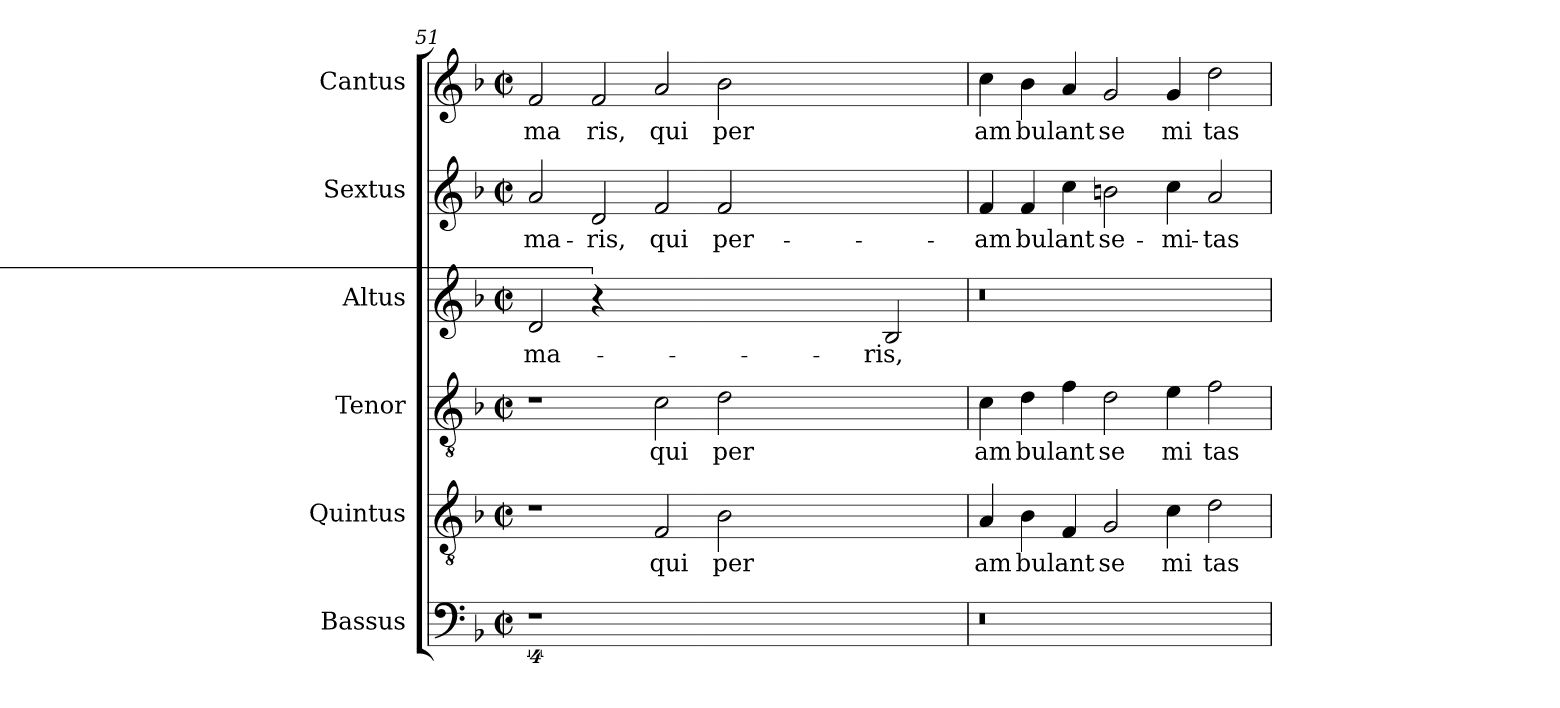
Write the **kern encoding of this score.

**kern	**kern	**text	**kern	**text	**kern	**text	**kern	**text	**kern	**text
*part6	*part5	*part5	*part4	*part4	*part3	*part3	*part2	*part2	*part1	*part1
*staff6	*staff5	*staff5	*staff4	*staff4	*staff3	*staff3	*staff2	*staff2	*staff1	*staff1
*I"Bassus	*I"Quintus	*	*I"Tenor	*	*I"Altus	*	*I"Sextus	*	*I"Cantus	*
!!LO:LB:g=z
*clefF4	*clefGv2	*	*clefGv2	*	*clefG2	*	*clefG2	*	*clefG2	*
*k[b-]	*k[b-]	*	*k[b-]	*	*k[b-]	*	*k[b-]	*	*k[b-]	*
*F:	*F:	*	*F:	*	*F:	*	*F:	*	*F:	*
*M2/2	*M2/2	*	*M2/2	*	*M2/2	*	*M2/2	*	*M2/2	*
*met(c|)	*met(c|)	*	*met(c|)	*	*met(c|)	*	*met(c|)	*	*met(c|)	*
=51	=51	=51	=51	=51	=51	=51	=51	=51	=51	=51
!	!	!	!	!	!	!LO:LY:b:cj	!	!LO:LY:b:cj	!	!LO:LY:b:cj
4%9r	1r	.	1r	.	2d/	ma-	2a/	ma-	2f/	ma
!	!	!	!	!	!LO:N:vis=1	!	!	!LO:LY:b:cj	!	!LO:LY:b:cj
.	.	.	.	.	4%9r	.	2d/	-ris,	2f/	ris,
!	!	!LO:LY:b:cj	!	!LO:LY:b:cj	!	!	!	!LO:LY:b:cj	!	!LO:LY:b:cj
.	2F/	qui	2c\	qui	.	.	2f/	qui	2a/	qui
!	!	!LO:LY:b:cj	!	!LO:LY:b:cj	!	!	!	!LO:LY:b:cj	!	!LO:LY:b:cj
.	2B-\	per	2d\	per	.	.	2f/	per-	2b-\	per
.	1ryy	.	1ryy	.	.	.	1ryy	.	1ryy	.
1ryy	.	.	.	.	.	.	.	.	.	.
!	!	!	!	!	!	!LO:LY:b:cj	!	!	!	!
.	.	.	.	.	2B-/	-ris,	.	.	.	.
.	4ryy	.	4ryy	.	.	.	4ryy	.	4ryy	.
=52	=52	=52	=52	=52	=52	=52	=52	=52	=52	=52
!	!	!LO:LY:b:cj	!	!LO:LY:b:cj	!	!	!	!LO:LY:b:cj	!	!LO:LY:b:cj
0r	4A/	am	4c\	am	0r	.	4f/	-am	4cc\	am
!	!	!LO:LY:b	!	!LO:LY:b	!	!	!	!LO:LY:b	!	!LO:LY:b
.	4B-\	bulant	4d\	bulant	.	.	4f/	bulant	4b-\	bulant
.	4F/	.	4f\	.	.	.	4cc\	.	4a/	.
!	!	!LO:LY:b:cj	!	!LO:LY:b:cj	!	!	!	!LO:LY:b:cj	!	!LO:LY:b:cj
.	2G/	se	2d\	se	.	.	2bn\	se-	2g/	se
!	!	!LO:LY:b:cj	!	!LO:LY:b:cj	!	!	!	!LO:LY:b:cj	!	!LO:LY:b:cj
.	4c\	mi	4e\	mi	.	.	4cc\	-mi-	4g/	mi
!	!	!LO:LY:b:cj	!	!LO:LY:b:cj	!	!	!	!LO:LY:b:cj	!	!LO:LY:b:cj
.	2d\	tas	2f\	tas	.	.	2a/	-tas	2dd\	tas
=	=	=	=	=	=	=	=	=	=	=
*-	*-	*-	*-	*-	*-	*-	*-	*-	*-	*-
